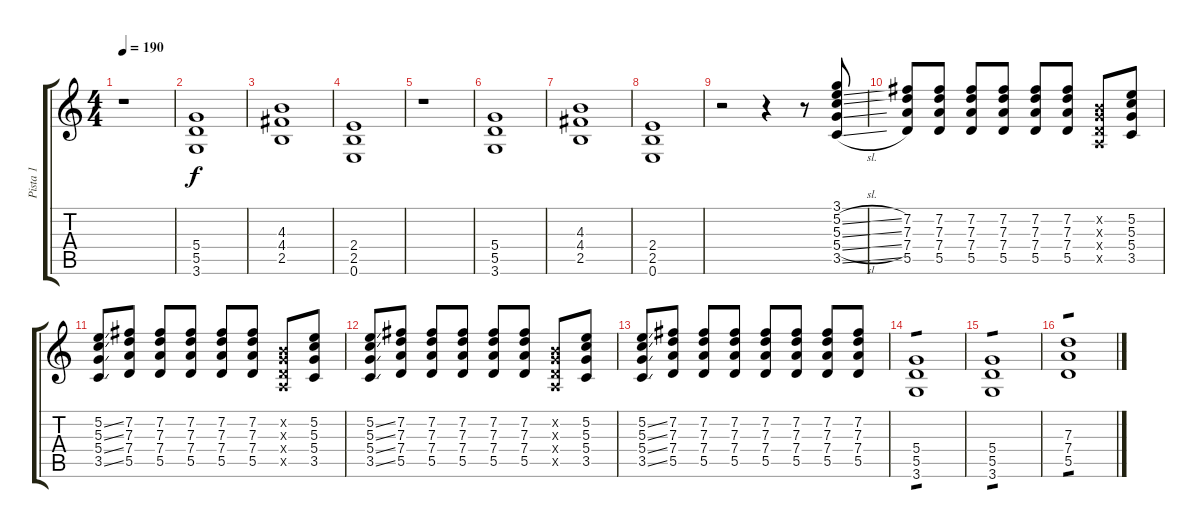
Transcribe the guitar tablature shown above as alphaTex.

\track ("Pista 1" "Pista 1") {instrument overdrivenguitar}
\staff {score tabs}
\tuning (E4 B3 G3 D3 A2 E2) {hide}
\ts (4 4)
\tempo 190
\clef g2
\ks c
r.1{dy f instrument overdrivenguitar} |
(5.4 5.5 3.6).1 |
(4.3 4.4 2.5).1 |
(2.4 2.5 0.6).1 |
r.1 |
(5.4 5.5 3.6).1 |
(4.3 4.4 2.5).1 |
(2.4 2.5 0.6).1 |
r.2 r.4 r.8 (3.1 5.2{sl} 5.3{sl} 5.4{sl} 3.5{sl}).8 |
(7.2 7.3 7.4 5.5).8 (7.2 7.3 7.4 5.5).8 (7.2 7.3 7.4 5.5).8 (7.2 7.3 7.4 5.5).8 (7.2 7.3 7.4 5.5).8 (7.2 7.3 7.4 5.5).8 (0.2{x} 0.3{x} 0.4{x} 0.5{x}).8 (5.2 5.3 5.4 3.5).8 |
(5.2{ss} 5.3{ss} 5.4{ss} 3.5{ss}).8 (7.2 7.3 7.4 5.5).8 (7.2 7.3 7.4 5.5).8 (7.2 7.3 7.4 5.5).8 (7.2 7.3 7.4 5.5).8 (7.2 7.3 7.4 5.5).8 (0.2{x} 0.3{x} 0.4{x} 0.5{x}).8 (5.2 5.3 5.4 3.5).8 |
(5.2{ss} 5.3{ss} 5.4{ss} 3.5{ss}).8 (7.2 7.3 7.4 5.5).8 (7.2 7.3 7.4 5.5).8 (7.2 7.3 7.4 5.5).8 (7.2 7.3 7.4 5.5).8 (7.2 7.3 7.4 5.5).8 (0.2{x} 0.3{x} 0.4{x} 0.5{x}).8 (5.2 5.3 5.4 3.5).8 |
(5.2{ss} 5.3{ss} 5.4{ss} 3.5{ss}).8 (7.2 7.3 7.4 5.5).8 (7.2 7.3 7.4 5.5).8 (7.2 7.3 7.4 5.5).8 (7.2 7.3 7.4 5.5).8 (7.2 7.3 7.4 5.5).8 (7.2 7.3 7.4 5.5).8 (7.2 7.3 7.4 5.5).8 |
(5.4 5.5 3.6).1{tp 1} |
(5.4 5.5 3.6).1{tp 1} |
(7.3 7.4 5.5).1{tp 1}
